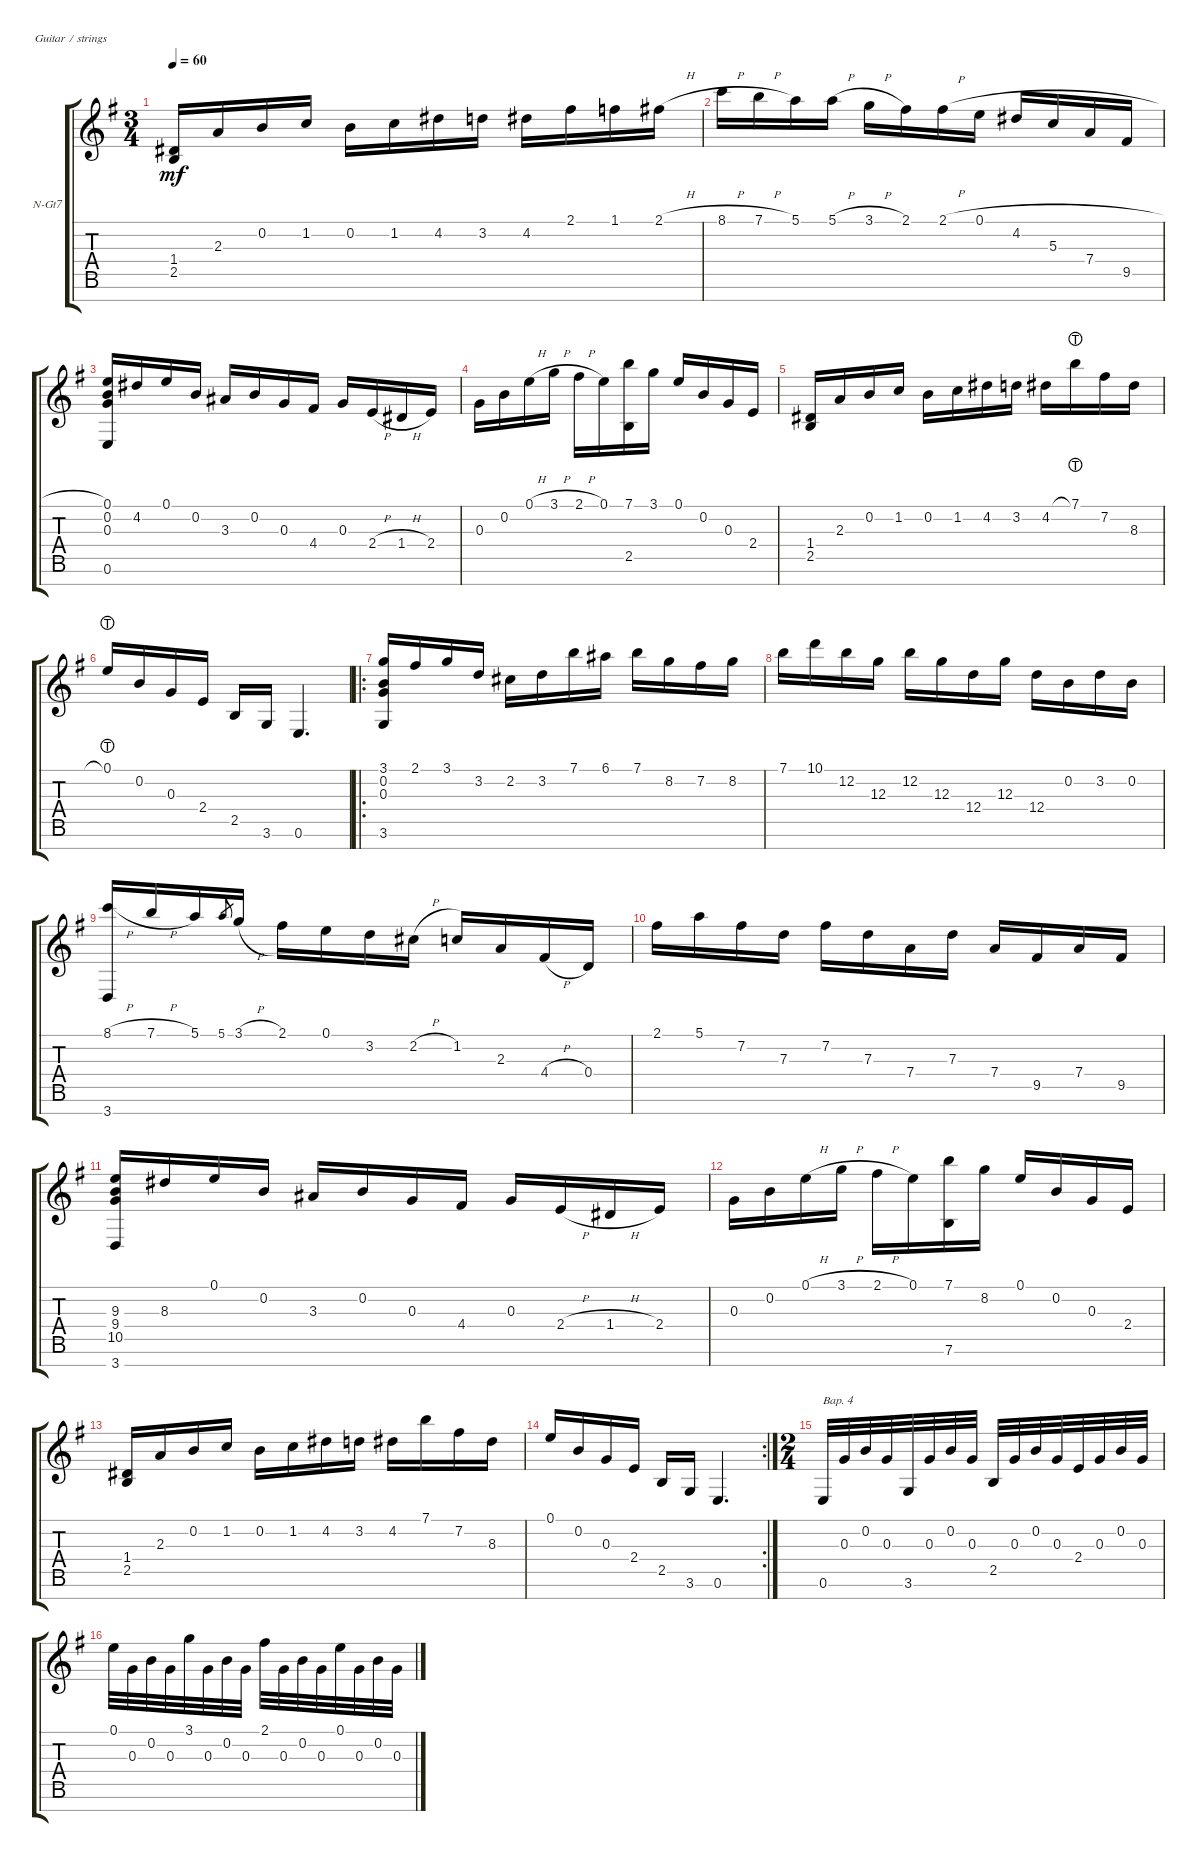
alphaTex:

\defaultSystemsLayout 4
\bracketExtendMode groupsimilarinstruments
\firstSystemTrackNameOrientation horizontal
\otherSystemsTrackNameOrientation horizontal
\track ("Nylon Guitar" "N-Gt7") {instrument acousticguitarnylon}
\staff {score tabs}
\tuning (E4 B3 G3 D3 A2 E2 B1)
\ts (3 4)
\tempo 60
\clef g2
\ks g
(1.4 2.5).16{dy mf} 2.3.16 0.2.16 1.2.16 0.2.16 1.2.16 4.2.16 3.2.16 4.2.16 2.1.16 1.1.16 2.1{h}.16 |
8.1{h}.16 7.1{h}.16 5.1.16 5.1{h}.16 3.1{h}.16 2.1.16 2.1{h}.16 0.1{h}.16 4.2.16 5.3.16 7.4.16 9.5.16 |
(0.6 0.3 0.2 0.1).16 4.2.16 0.1.16 0.2.16 3.3.16 0.2.16 0.3.16 4.4.16 0.3.16 2.4{h}.16 1.4{h}.16 2.4.16 |
0.3.16 0.2.16 0.1{h}.16 3.1{h}.16 2.1{h}.16 0.1.16 (2.5 7.1).16 3.1.16 0.1.16 0.2.16 0.3.16 2.4.16 |
(1.4 2.5).16 2.3.16 0.2.16 1.2.16 0.2.16 1.2.16 4.2.16 3.2.16 4.2.16 7.1{lht}.16 7.2.16 8.3.16 |
0.1{lht}.16 0.2.16 0.3.16 2.4.16 2.5.16 3.6.16 0.6.4{d} |
\ro
(3.1 0.2 0.3 3.6).16 2.1.16 3.1.16 3.2.16 2.2.16 3.2.16 7.1.16 6.1.16 7.1.16 8.2.16 7.2.16 8.2.16 |
7.1.16 10.1.16 12.2.16 12.3.16 12.2.16 12.3.16 12.4.16 12.3.16 12.4.16 0.2.16 3.2.16 0.2.16 |
(8.1{h} 3.7).16 7.1{h}.16 5.1.16 5.1.8{gr} 3.1{h}.16 2.1.16 0.1.16 3.2.16 2.2{h}.16 1.2.16 2.3.16 4.4{h}.16 0.4.16 |
2.1.16 5.1.16 7.2.16 7.3.16 7.2.16 7.3.16 7.4.16 7.3.16 7.4.16 9.5.16 7.4.16 9.5.16 |
(9.3 9.4 10.5 3.7).16 8.3.16 0.1.16 0.2.16 3.3.16 0.2.16 0.3.16 4.4.16 0.3.16 2.4{h}.16 1.4{h}.16 2.4.16 |
0.3.16 0.2.16 0.1{h}.16 3.1{h}.16 2.1{h}.16 0.1.16 (7.1 7.6).16 8.2.16 0.1.16 0.2.16 0.3.16 2.4.16 |
(1.4 2.5).16 2.3.16 0.2.16 1.2.16 0.2.16 1.2.16 4.2.16 3.2.16 4.2.16 7.1.16 7.2.16 8.3.16 |
\rc 2
0.1.16 0.2.16 0.3.16 2.4.16 2.5.16 3.6.16 0.6.4{d} |
\ts (2 4)
0.6.32{txt "Вар. 4"} 0.3.32 0.2.32 0.3.32 3.6.32 0.3.32 0.2.32 0.3.32 2.5.32 0.3.32 0.2.32 0.3.32 2.4.32 0.3.32 0.2.32 0.3.32 |
0.1.32 0.3.32 0.2.32 0.3.32 3.1.32 0.3.32 0.2.32 0.3.32 2.1.32 0.3.32 0.2.32 0.3.32 0.1.32 0.3.32 0.2.32 0.3.32
